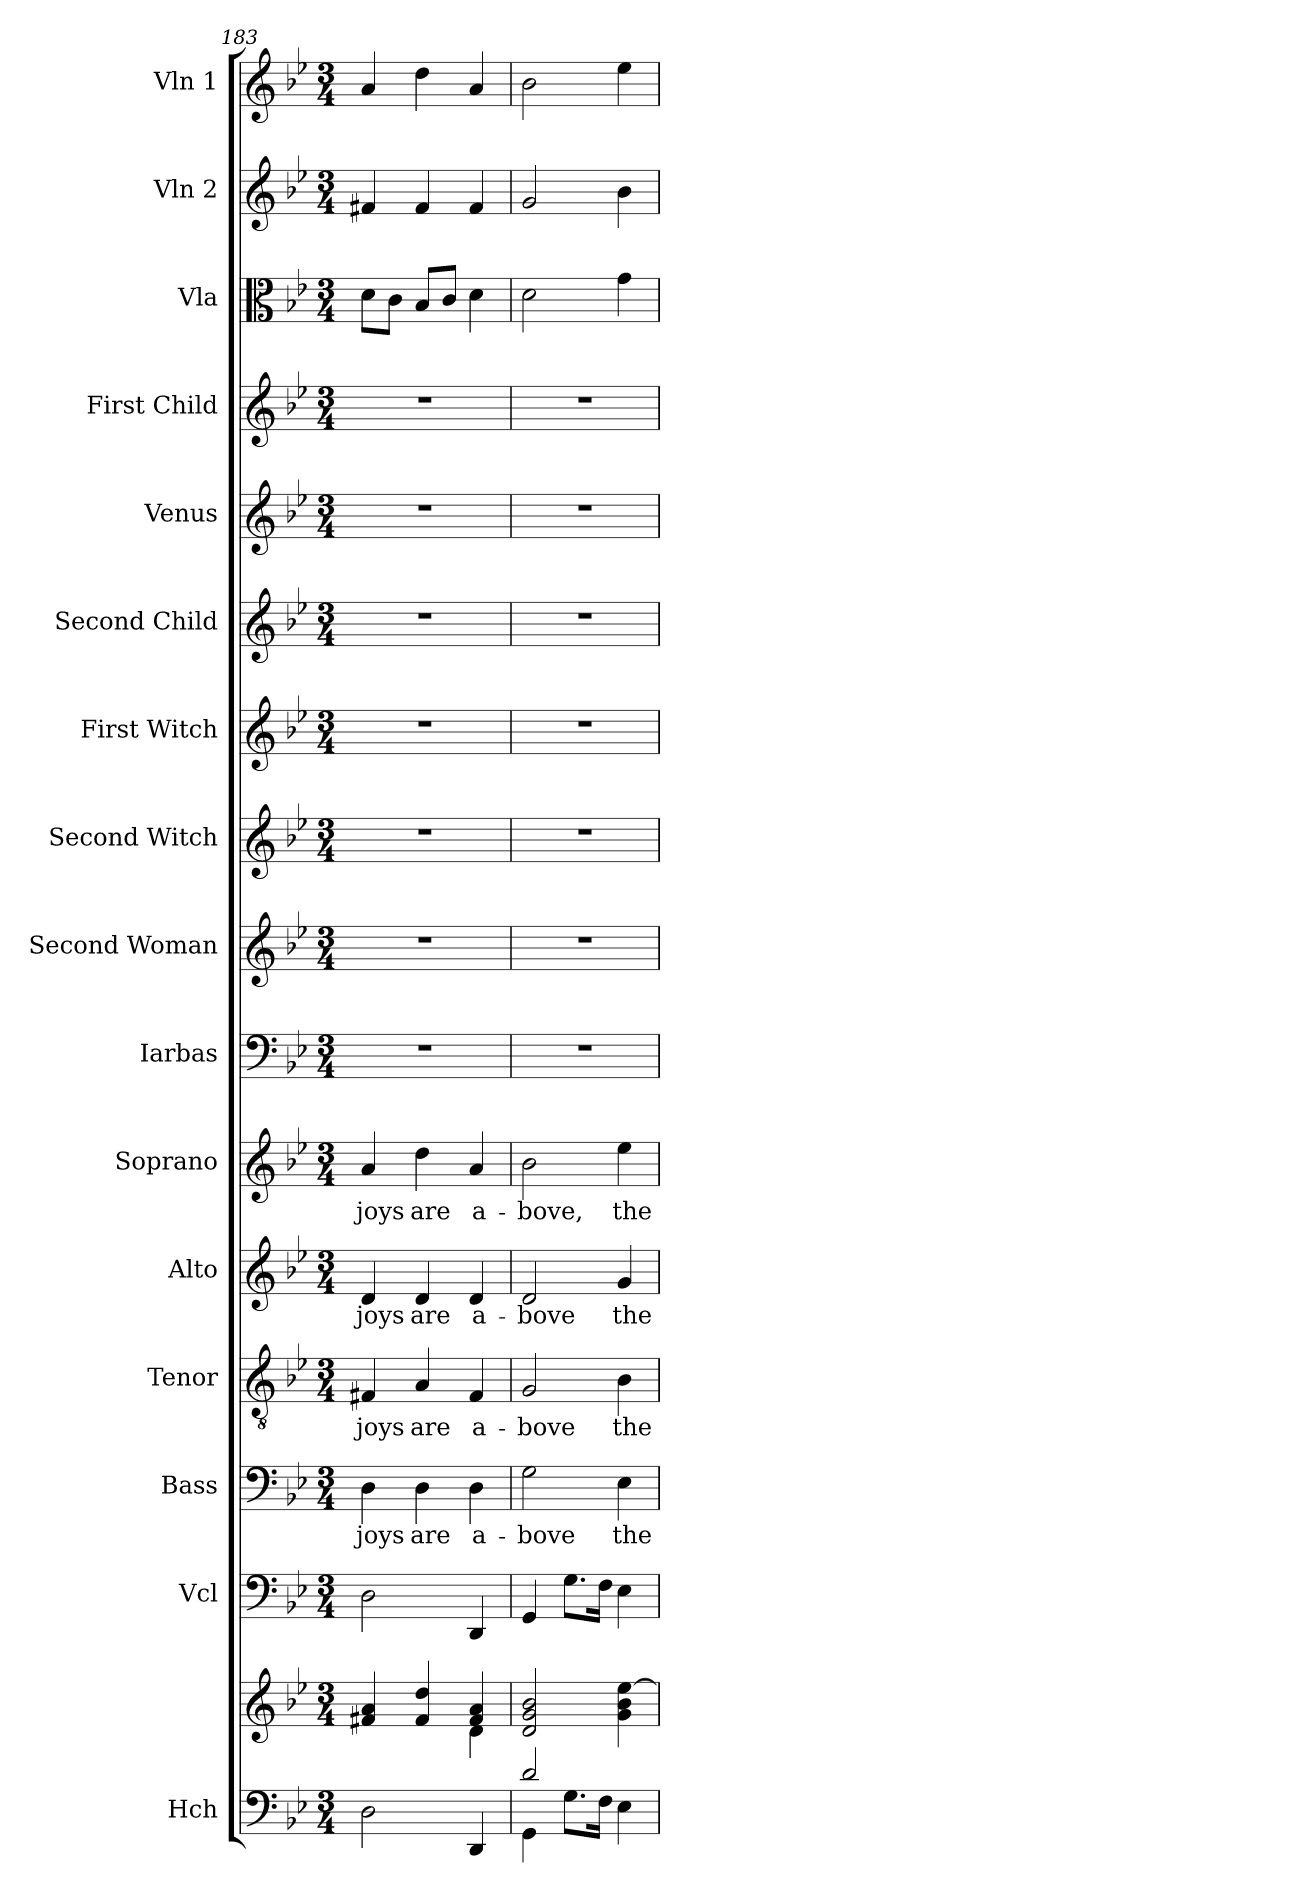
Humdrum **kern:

**kern	**kern	**kern	**kern	**text	**kern	**text	**kern	**text	**kern	**text	**kern	**kern	**kern	**kern	**kern	**kern	**kern	**kern	**kern	**kern
*part16	*part16	*part15	*part14	*part14	*part13	*part13	*part12	*part12	*part11	*part11	*part10	*part9	*part8	*part7	*part6	*part5	*part4	*part3	*part2	*part1
*staff17	*staff16	*staff15	*staff14	*staff14	*staff13	*staff13	*staff12	*staff12	*staff11	*staff11	*staff10	*staff9	*staff8	*staff7	*staff6	*staff5	*staff4	*staff3	*staff2	*staff1
*I"Hch	*	*I"Vcl	*I"Bass	*	*I"Tenor	*	*I"Alto	*	*I"Soprano	*	*I"Iarbas	*I"Second Woman	*I"Second Witch	*I"First Witch	*I"Second Child	*I"Venus	*I"First Child	*I"Vla	*I"Vln 2	*I"Vln 1
*I'Hch.	*	*I'Vc.	*I'B.	*	*I'T.	*	*I'A.	*	*I'S.	*	*I'I.	*I'2W	*I'W2.	*I'W1	*I'C2.	*I'V.	*I'C1	*I'Vla.	*I'Vln.	*I'Vln.
*clefF4	*clefG2	*clefF4	*clefF4	*	*clefGv2	*	*clefG2	*	*clefG2	*	*clefF4	*clefG2	*clefG2	*clefG2	*clefG2	*clefG2	*clefG2	*clefC3	*clefG2	*clefG2
*k[b-e-]	*k[b-e-]	*k[b-e-]	*k[b-e-]	*	*k[b-e-]	*	*k[b-e-]	*	*k[b-e-]	*	*k[b-e-]	*k[b-e-]	*k[b-e-]	*k[b-e-]	*k[b-e-]	*k[b-e-]	*k[b-e-]	*k[b-e-]	*k[b-e-]	*k[b-e-]
*M3/4	*M3/4	*M3/4	*M3/4	*	*M3/4	*	*M3/4	*	*M3/4	*	*M3/4	*M3/4	*M3/4	*M3/4	*M3/4	*M3/4	*M3/4	*M3/4	*M3/4	*M3/4
=183	=183	=183	=183	=183	=183	=183	=183	=183	=183	=183	=183	=183	=183	=183	=183	=183	=183	=183	=183	=183
*	*^	*	*	*	*	*	*	*	*	*	*	*	*	*	*	*	*	*	*	*
!	!	!	!	!	!LO:LY:b	!	!LO:LY:b	!	!LO:LY:b	!	!LO:LY:b	!	!	!	!	!	!	!	!	!	!
2D\	4f#X/ 4a/	2ryy	2D\	4D\	joys	4F#X/	joys	4d/	joys	4a/	joys	2.r	2.r	2.r	2.r	2.r	2.r	2.r	8d\L	4f#X/	4a/
.	.	.	.	.	.	.	.	.	.	.	.	.	.	.	.	.	.	.	8c\J	.	.
!	!	!	!	!	!LO:LY:b	!	!LO:LY:b	!	!LO:LY:b	!	!LO:LY:b	!	!	!	!	!	!	!	!	!	!
.	4f#/ 4dd/	.	.	4D\	are	4A/	are	4d/	are	4dd\	are	.	.	.	.	.	.	.	8B-/L	4f#/	4dd\
.	.	.	.	.	.	.	.	.	.	.	.	.	.	.	.	.	.	.	8c/J	.	.
!	!	!	!	!	!LO:LY:b	!	!LO:LY:b	!	!LO:LY:b	!	!LO:LY:b	!	!	!	!	!	!	!	!	!	!
4DD/	4f#/ 4a/	4d\	4DD/	4D\	a-	4F#/	a-	4d/	a-	4a/	a-	.	.	.	.	.	.	.	4d\	4f#/	4a/
=184	=184	=184	=184	=184	=184	=184	=184	=184	=184	=184	=184	=184	=184	=184	=184	=184	=184	=184	=184	=184	=184
*^	*	*	*	*	*	*	*	*	*	*	*	*	*	*	*	*	*	*	*	*	*
!	!	!	!	!	!	!LO:LY:b	!	!LO:LY:b	!	!LO:LY:b	!	!LO:LY:b	!	!	!	!	!	!	!	!	!	!
*	*	*v	*v	*	*	*	*	*	*	*	*	*	*	*	*	*	*	*	*	*	*	*
2d/	4GG\	2d/ 2g/ 2b-/	4GG/	2G\	-bove	2G/	-bove	2d/	-bove	2b-\	-bove,	2.r	2.r	2.r	2.r	2.r	2.r	2.r	2d\	2g/	2b-\
.	8.G\L	.	8.G\L	.	.	.	.	.	.	.	.	.	.	.	.	.	.	.	.	.	.
.	16F\Jk	.	16F\Jk	.	.	.	.	.	.	.	.	.	.	.	.	.	.	.	.	.	.
!	!	!	!	!	!LO:LY:b	!	!LO:LY:b	!	!LO:LY:b	!	!LO:LY:b	!	!	!	!	!	!	!	!	!	!
4E-\	4ryy	4g\ 4b-\ [4ee-\	4E-\	4E-\	the	4B-\	the	4g/	the	4ee-\	the	.	.	.	.	.	.	.	4g\	4b-\	4ee-\
*v	*v	*	*	*	*	*	*	*	*	*	*	*	*	*	*	*	*	*	*	*	*
=	=	=	=	=	=	=	=	=	=	=	=	=	=	=	=	=	=	=	=	=
*-	*-	*-	*-	*-	*-	*-	*-	*-	*-	*-	*-	*-	*-	*-	*-	*-	*-	*-	*-	*-
